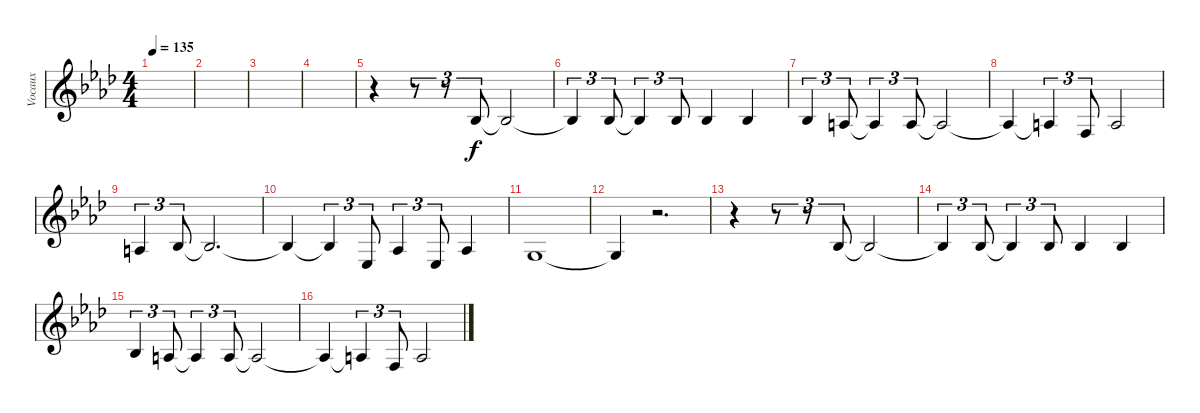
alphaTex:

\track ("Vocaux" "Vocaux") {instrument viola}
\staff {score}
\tuning (E4 B3 G3 D3 A2 E2) {hide}
\ts (4 4)
\tempo 135
\clef g2
\ks ab
|
|
|
|
r.4 r.8{tu (3 2) beam Up} r.8{tu (3 2) beam Up} 3.3.8{tu (3 2) beam Up} 3.3{t}.2{beam Up} |
3.3{t}.4{tu (3 2) beam Up} 3.3.8{tu (3 2) beam Up} 3.3{t}.4{tu (3 2) beam Up} 3.3.8{tu (3 2) beam Up} 3.3.4{beam Up} 3.3.4{beam Up} |
3.3.4{tu (3 2) beam Up} 2.3.8{tu (3 2) beam Up} 2.3{t}.4{tu (3 2)} 2.3.8{tu (3 2)} 2.3{t}.2 |
2.3{t}.4 2.3{t}.4{tu (3 2)} 3.4.8{tu (3 2)} 2.3.2 |
2.3.4{tu (3 2)} 3.3.8{tu (3 2)} 3.3{t}.2{d beam Up} |
3.3{t}.4{beam Up} 3.3{t}.4{tu (3 2) beam Up} 1.4.8{tu (3 2) beam Up} 1.3.4{tu (3 2)} 1.4.8{tu (3 2)} 1.3.4 |
0.3.1 |
0.3{t}.4 r.2{d} |
r.4 r.8{tu (3 2) beam Up} r.8{tu (3 2) beam Up} 3.3.8{tu (3 2) beam Up} 3.3{t}.2{beam Up} |
3.3{t}.4{tu (3 2) beam Up} 3.3.8{tu (3 2) beam Up} 3.3{t}.4{tu (3 2) beam Up} 3.3.8{tu (3 2) beam Up} 3.3.4{beam Up} 3.3.4{beam Up} |
3.3.4{tu (3 2) beam Up} 2.3.8{tu (3 2) beam Up} 2.3{t}.4{tu (3 2)} 2.3.8{tu (3 2)} 2.3{t}.2 |
2.3{t}.4 2.3{t}.4{tu (3 2)} 3.4.8{tu (3 2)} 2.3.2
